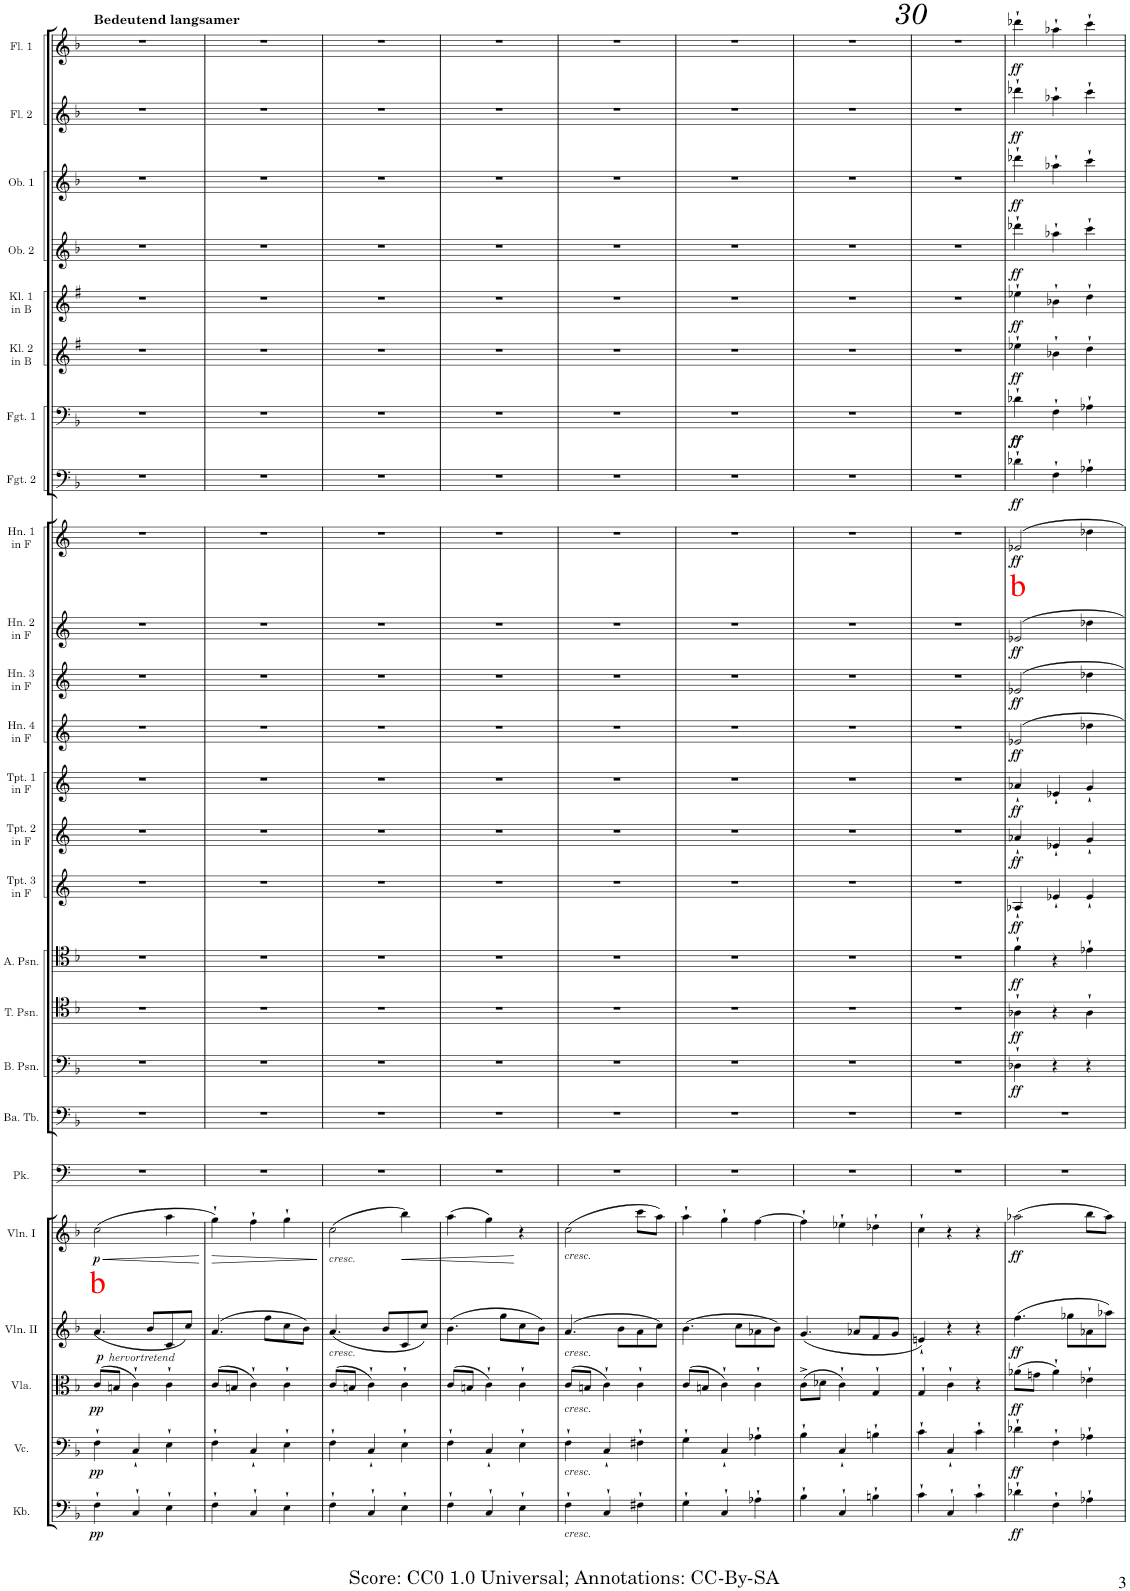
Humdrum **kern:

**kern	**dynam	**kern	**dynam	**kern	**dynam	**kern	**dynam	**kern	**text	**dynam	**kern	**kern	**kern	**dynam	**kern	**dynam	**kern	**kern	**dynam	**kern	**dynam	**kern	**dynam	**kern	**dynam	**kern	**dynam	**kern	**dynam	**kern	**text	**dynam	**kern	**dynam	**kern	**dynam	**kern	**dynam	**kern	**dynam	**kern	**dynam	**kern	**dynam	**kern	**dynam	**kern	**dynam
*part25	*part25	*part24	*part24	*part23	*part23	*part22	*part22	*part21	*part21	*part21	*part20	*part19	*part18	*part18	*part17	*part17	*part16	*part15	*part15	*part14	*part14	*part13	*part13	*part12	*part12	*part11	*part11	*part10	*part10	*part9	*part9	*part9	*part8	*part8	*part7	*part7	*part6	*part6	*part5	*part5	*part4	*part4	*part3	*part3	*part2	*part2	*part1	*part1
*staff25	*staff25	*staff24	*staff24	*staff23	*staff23	*staff22	*staff22	*staff21	*staff21	*staff21	*staff20	*staff19	*staff18	*staff18	*staff17	*staff17	*staff16	*staff15	*staff15	*staff14	*staff14	*staff13	*staff13	*staff12	*staff12	*staff11	*staff11	*staff10	*staff10	*staff9	*staff9	*staff9	*staff8	*staff8	*staff7	*staff7	*staff6	*staff6	*staff5	*staff5	*staff4	*staff4	*staff3	*staff3	*staff2	*staff2	*staff1	*staff1
*I"Kontrabässe	*	*I"Violoncellos	*	*I"Violen	*	*I"Violinen II	*	*I"Violinen I	*	*	*I"Pauken	*I"Bass Tuba	*I"Bassposaune	*	*I"Tenorposaune	*	*I"Altposaune	*I"Trompete 3 in F	*	*I"Trompete 2 in F	*	*I"Trompete 1 in F	*	*I"Horn 4 in F	*	*I"Horn 3 in F	*	*I"Horn 2 in F	*	*I"Horn 1 in F	*	*	*I"Fagott 2	*	*I"Fagott 1	*	*I"Klarinette 2 in B	*	*I"Klarinette 1 in B	*	*I"Oboe 2	*	*I"Oboe 1	*	*I"Flöte 2	*	*I"Flöte 1	*
*I'Kb.	*	*I'Vc.	*	*	*	*I'Vln. II	*	*I'Vln. I	*	*	*I'Pk.	*I'Ba. Tb.	*I'B. Psn.	*	*I'T. Psn.	*	*I'A. Psn.	*I'Tpt. 3 in F	*	*I'Tpt. 2 in F	*	*I'Tpt. 1 in F	*	*I'Hn. 4 in F	*	*I'Hn. 3  in F	*	*I'Hn. 2  in F	*	*I'Hn. 1 in F	*	*	*I'Fgt. 2	*	*I'Fgt. 1	*	*I'Kl. 2 in B	*	*I'Kl. 1  in B	*	*I'Ob. 2	*	*I'Ob. 1	*	*I'Fl. 2	*	*I'Fl. 1	*
!!LO:PB:g=z
*clefF4	*	*clefF4	*	*clefC3	*	*clefG2	*	*clefG2	*	*	*clefF4	*clefF4	*clefF4	*	*clefC4	*	*clefC4	*clefG2	*	*clefG2	*	*clefG2	*	*clefG2	*	*clefG2	*	*clefG2	*	*clefG2	*	*	*clefF4	*	*clefF4	*	*clefG2	*	*clefG2	*	*clefG2	*	*clefG2	*	*clefG2	*	*clefG2	*
*Trd7c12	*	*	*	*	*	*	*	*	*	*	*	*	*	*	*	*	*	*Trd-3c-5	*	*Trd-3c-5	*	*Trd-3c-5	*	*Trd4c7	*	*Trd4c7	*	*Trd4c7	*	*Trd4c7	*	*	*	*	*	*	*Trd1c2	*	*Trd1c2	*	*	*	*	*	*	*	*	*
*k[b-]	*	*k[b-]	*	*k[b-]	*	*k[b-]	*	*k[b-]	*	*	*k[]	*k[b-]	*k[b-]	*	*k[b-]	*	*k[b-]	*k[]	*	*k[]	*	*k[]	*	*k[]	*	*k[]	*	*k[]	*	*k[]	*	*	*k[b-]	*	*k[b-]	*	*k[f#]	*	*k[f#]	*	*k[b-]	*	*k[b-]	*	*k[b-]	*	*k[b-]	*
*M3/4	*	*M3/4	*	*M3/4	*	*M3/4	*	*M3/4	*	*	*M3/4	*M3/4	*M3/4	*	*M3/4	*	*M3/4	*M3/4	*	*M3/4	*	*M3/4	*	*M3/4	*	*M3/4	*	*M3/4	*	*M3/4	*	*	*M3/4	*	*M3/4	*	*M3/4	*	*M3/4	*	*M3/4	*	*M3/4	*	*M3/4	*	*M3/4	*
=23	=23	=23	=23	=23	=23	=23	=23	=23	=23	=23	=23	=23	=23	=23	=23	=23	=23	=23	=23	=23	=23	=23	=23	=23	=23	=23	=23	=23	=23	=23	=23	=23	=23	=23	=23	=23	=23	=23	=23	=23	=23	=23	=23	=23	=23	=23	=23	=23
!	!	!	!	!	!	!	!	!	!	!	!	!	!	!	!	!	!	!	!	!	!	!	!	!	!	!	!	!	!	!	!	!	!	!	!	!	!	!	!	!	!	!	!	!	!	!	!LO:TX:a:B:t=Bedeutend langsamer	!
!	!	!	!	!	!	!LO:TX:a:i:t=hervortretend	!	!	!	!	!	!	!	!	!	!	!	!	!	!	!	!	!	!	!	!	!	!	!	!	!	!	!	!	!	!	!	!	!	!	!	!	!	!	!	!	!	!
!	!LO:DY:b	!	!LO:DY:b	!	!LO:DY:b	!	!LO:DY:b	!	!LO:LY:b:color=#FF0000	!LO:HP:b	!	!	!	!	!	!	!	!	!	!	!	!	!	!	!	!	!	!	!	!	!	!	!	!	!	!	!	!	!	!	!	!	!	!	!	!	!	!
!	!	!	!	!	!	!	!	!	!	!LO:DY:n=1:b	!	!	!	!	!	!	!	!	!	!	!	!	!	!	!	!	!	!	!	!	!	!	!	!	!	!	!	!	!	!	!	!	!	!	!	!	!	!
4F`\	pp	4F`\	pp	(8c/L	pp	(4.a/	p	(2cc\	b	< p	2.r	2.r	2.r	.	2.r	.	2.r	2.r	.	2.r	.	2.r	.	2.r	.	2.r	.	2.r	.	2.r	.	.	2.r	.	2.r	.	2.r	.	2.r	.	2.r	.	2.r	.	2.r	.	2.r	.
.	.	.	.	8Bn/J	.	.	.	.	.	.	.	.	.	.	.	.	.	.	.	.	.	.	.	.	.	.	.	.	.	.	.	.	.	.	.	.	.	.	.	.	.	.	.	.	.	.	.	.
4C`>/	.	4C`</	.	4c`\)	.	.	.	.	.	.	.	.	.	.	.	.	.	.	.	.	.	.	.	.	.	.	.	.	.	.	.	.	.	.	.	.	.	.	.	.	.	.	.	.	.	.	.	.
.	.	.	.	.	.	8b-/L	.	.	.	.	.	.	.	.	.	.	.	.	.	.	.	.	.	.	.	.	.	.	.	.	.	.	.	.	.	.	.	.	.	.	.	.	.	.	.	.	.	.
4E`\	.	4E`\	.	4c`\	.	8c/	.	4aa\	.	.	.	.	.	.	.	.	.	.	.	.	.	.	.	.	.	.	.	.	.	.	.	.	.	.	.	.	.	.	.	.	.	.	.	.	.	.	.	.
.	.	.	.	.	.	8cc/J)	.	.	.	.	.	.	.	.	.	.	.	.	.	.	.	.	.	.	.	.	.	.	.	.	.	.	.	.	.	.	.	.	.	.	.	.	.	.	.	.	.	.
.	.	.	.	.	.	.	.	.	.	[	.	.	.	.	.	.	.	.	.	.	.	.	.	.	.	.	.	.	.	.	.	.	.	.	.	.	.	.	.	.	.	.	.	.	.	.	.	.
=24	=24	=24	=24	=24	=24	=24	=24	=24	=24	=24	=24	=24	=24	=24	=24	=24	=24	=24	=24	=24	=24	=24	=24	=24	=24	=24	=24	=24	=24	=24	=24	=24	=24	=24	=24	=24	=24	=24	=24	=24	=24	=24	=24	=24	=24	=24	=24	=24
!	!	!	!	!	!	!	!	!	!	!LO:HP:b	!	!	!	!	!	!	!	!	!	!	!	!	!	!	!	!	!	!	!	!	!	!	!	!	!	!	!	!	!	!	!	!	!	!	!	!	!	!
4F`\	.	4F`\	.	(8c/L	.	(4.a/	.	4gg`\)	.	>	2.r	2.r	2.r	.	2.r	.	2.r	2.r	.	2.r	.	2.r	.	2.r	.	2.r	.	2.r	.	2.r	.	.	2.r	.	2.r	.	2.r	.	2.r	.	2.r	.	2.r	.	2.r	.	2.r	.
.	.	.	.	8Bn/J	.	.	.	.	.	.	.	.	.	.	.	.	.	.	.	.	.	.	.	.	.	.	.	.	.	.	.	.	.	.	.	.	.	.	.	.	.	.	.	.	.	.	.	.
4C`>/	.	4C`</	.	4c`\)	.	.	.	4ff`\	.	.	.	.	.	.	.	.	.	.	.	.	.	.	.	.	.	.	.	.	.	.	.	.	.	.	.	.	.	.	.	.	.	.	.	.	.	.	.	.
.	.	.	.	.	.	8ff\L	.	.	.	.	.	.	.	.	.	.	.	.	.	.	.	.	.	.	.	.	.	.	.	.	.	.	.	.	.	.	.	.	.	.	.	.	.	.	.	.	.	.
4E`\	.	4E`\	.	4c`\	.	8cc\	.	4gg`\	.	.	.	.	.	.	.	.	.	.	.	.	.	.	.	.	.	.	.	.	.	.	.	.	.	.	.	.	.	.	.	.	.	.	.	.	.	.	.	.
.	.	.	.	.	.	8b-\J)	.	.	.	.	.	.	.	.	.	.	.	.	.	.	.	.	.	.	.	.	.	.	.	.	.	.	.	.	.	.	.	.	.	.	.	.	.	.	.	.	.	.
.	.	.	.	.	.	.	.	.	.	]	.	.	.	.	.	.	.	.	.	.	.	.	.	.	.	.	.	.	.	.	.	.	.	.	.	.	.	.	.	.	.	.	.	.	.	.	.	.
=25	=25	=25	=25	=25	=25	=25	=25	=25	=25	=25	=25	=25	=25	=25	=25	=25	=25	=25	=25	=25	=25	=25	=25	=25	=25	=25	=25	=25	=25	=25	=25	=25	=25	=25	=25	=25	=25	=25	=25	=25	=25	=25	=25	=25	=25	=25	=25	=25
!	!	!	!	!	!	!	!	!LO:TX:b:i:t=cresc.	!	!	!	!	!	!	!	!	!	!	!	!	!	!	!	!	!	!	!	!	!	!	!	!	!	!	!	!	!	!	!	!	!	!	!	!	!	!	!	!
!	!	!	!	!	!	!LO:TX:b:i:t=cresc.	!	!	!	!	!	!	!	!	!	!	!	!	!	!	!	!	!	!	!	!	!	!	!	!	!	!	!	!	!	!	!	!	!	!	!	!	!	!	!	!	!	!
4F`\	.	4F`\	.	(8c/L	.	(4.a/	.	(2cc\	.	.	2.r	2.r	2.r	.	2.r	.	2.r	2.r	.	2.r	.	2.r	.	2.r	.	2.r	.	2.r	.	2.r	.	.	2.r	.	2.r	.	2.r	.	2.r	.	2.r	.	2.r	.	2.r	.	2.r	.
.	.	.	.	8Bn/J	.	.	.	.	.	.	.	.	.	.	.	.	.	.	.	.	.	.	.	.	.	.	.	.	.	.	.	.	.	.	.	.	.	.	.	.	.	.	.	.	.	.	.	.
4C`>/	.	4C`</	.	4c`\)	.	.	.	.	.	.	.	.	.	.	.	.	.	.	.	.	.	.	.	.	.	.	.	.	.	.	.	.	.	.	.	.	.	.	.	.	.	.	.	.	.	.	.	.
.	.	.	.	.	.	8b-/L	.	.	.	.	.	.	.	.	.	.	.	.	.	.	.	.	.	.	.	.	.	.	.	.	.	.	.	.	.	.	.	.	.	.	.	.	.	.	.	.	.	.
!	!	!	!	!	!	!	!	!	!	!LO:HP:b	!	!	!	!	!	!	!	!	!	!	!	!	!	!	!	!	!	!	!	!	!	!	!	!	!	!	!	!	!	!	!	!	!	!	!	!	!	!
4E`\	.	4E`\	.	4c`\	.	8c/	.	4bb-\)	.	<	.	.	.	.	.	.	.	.	.	.	.	.	.	.	.	.	.	.	.	.	.	.	.	.	.	.	.	.	.	.	.	.	.	.	.	.	.	.
.	.	.	.	.	.	8cc/J)	.	.	.	.	.	.	.	.	.	.	.	.	.	.	.	.	.	.	.	.	.	.	.	.	.	.	.	.	.	.	.	.	.	.	.	.	.	.	.	.	.	.
=26	=26	=26	=26	=26	=26	=26	=26	=26	=26	=26	=26	=26	=26	=26	=26	=26	=26	=26	=26	=26	=26	=26	=26	=26	=26	=26	=26	=26	=26	=26	=26	=26	=26	=26	=26	=26	=26	=26	=26	=26	=26	=26	=26	=26	=26	=26	=26	=26
4F`\	.	4F`\	.	(8c/L	.	(4.b-\	.	(4aa\	.	.	2.r	2.r	2.r	.	2.r	.	2.r	2.r	.	2.r	.	2.r	.	2.r	.	2.r	.	2.r	.	2.r	.	.	2.r	.	2.r	.	2.r	.	2.r	.	2.r	.	2.r	.	2.r	.	2.r	.
.	.	.	.	8Bn/J	.	.	.	.	.	.	.	.	.	.	.	.	.	.	.	.	.	.	.	.	.	.	.	.	.	.	.	.	.	.	.	.	.	.	.	.	.	.	.	.	.	.	.	.
4C`>/	.	4C`</	.	4c`\)	.	.	.	4gg\)	.	.	.	.	.	.	.	.	.	.	.	.	.	.	.	.	.	.	.	.	.	.	.	.	.	.	.	.	.	.	.	.	.	.	.	.	.	.	.	.
.	.	.	.	.	.	8gg\L	.	.	.	.	.	.	.	.	.	.	.	.	.	.	.	.	.	.	.	.	.	.	.	.	.	.	.	.	.	.	.	.	.	.	.	.	.	.	.	.	.	.
4E`\	.	4E`\	.	4c`\	.	8cc\	.	4r	.	[	.	.	.	.	.	.	.	.	.	.	.	.	.	.	.	.	.	.	.	.	.	.	.	.	.	.	.	.	.	.	.	.	.	.	.	.	.	.
.	.	.	.	.	.	8b-\J)	.	.	.	.	.	.	.	.	.	.	.	.	.	.	.	.	.	.	.	.	.	.	.	.	.	.	.	.	.	.	.	.	.	.	.	.	.	.	.	.	.	.
=27	=27	=27	=27	=27	=27	=27	=27	=27	=27	=27	=27	=27	=27	=27	=27	=27	=27	=27	=27	=27	=27	=27	=27	=27	=27	=27	=27	=27	=27	=27	=27	=27	=27	=27	=27	=27	=27	=27	=27	=27	=27	=27	=27	=27	=27	=27	=27	=27
!	!	!	!	!	!	!	!	!LO:TX:b:i:t=cresc.	!	!	!	!	!	!	!	!	!	!	!	!	!	!	!	!	!	!	!	!	!	!	!	!	!	!	!	!	!	!	!	!	!	!	!	!	!	!	!	!
!	!	!	!	!	!	!LO:TX:b:i:t=cresc.	!	!	!	!	!	!	!	!	!	!	!	!	!	!	!	!	!	!	!	!	!	!	!	!	!	!	!	!	!	!	!	!	!	!	!	!	!	!	!	!	!	!
!	!	!	!	!LO:TX:b:i:t=cresc.	!	!	!	!	!	!	!	!	!	!	!	!	!	!	!	!	!	!	!	!	!	!	!	!	!	!	!	!	!	!	!	!	!	!	!	!	!	!	!	!	!	!	!	!
!	!	!LO:TX:b:i:t=cresc.	!	!	!	!	!	!	!	!	!	!	!	!	!	!	!	!	!	!	!	!	!	!	!	!	!	!	!	!	!	!	!	!	!	!	!	!	!	!	!	!	!	!	!	!	!	!
!LO:TX:b:i:t=cresc.	!	!	!	!	!	!	!	!	!	!	!	!	!	!	!	!	!	!	!	!	!	!	!	!	!	!	!	!	!	!	!	!	!	!	!	!	!	!	!	!	!	!	!	!	!	!	!	!
4F`\	.	4F`\	.	(8c/L	.	(4.a/	.	(2cc\	.	.	2.r	2.r	2.r	.	2.r	.	2.r	2.r	.	2.r	.	2.r	.	2.r	.	2.r	.	2.r	.	2.r	.	.	2.r	.	2.r	.	2.r	.	2.r	.	2.r	.	2.r	.	2.r	.	2.r	.
.	.	.	.	8Bn/J	.	.	.	.	.	.	.	.	.	.	.	.	.	.	.	.	.	.	.	.	.	.	.	.	.	.	.	.	.	.	.	.	.	.	.	.	.	.	.	.	.	.	.	.
4C`>/	.	4C`</	.	4c`\)	.	.	.	.	.	.	.	.	.	.	.	.	.	.	.	.	.	.	.	.	.	.	.	.	.	.	.	.	.	.	.	.	.	.	.	.	.	.	.	.	.	.	.	.
.	.	.	.	.	.	8b-\L	.	.	.	.	.	.	.	.	.	.	.	.	.	.	.	.	.	.	.	.	.	.	.	.	.	.	.	.	.	.	.	.	.	.	.	.	.	.	.	.	.	.
4F#X`\	.	4F#X`\	.	4c`\	.	8a\	.	8ccc\L	.	.	.	.	.	.	.	.	.	.	.	.	.	.	.	.	.	.	.	.	.	.	.	.	.	.	.	.	.	.	.	.	.	.	.	.	.	.	.	.
.	.	.	.	.	.	8cc\J)	.	8aa\J)	.	.	.	.	.	.	.	.	.	.	.	.	.	.	.	.	.	.	.	.	.	.	.	.	.	.	.	.	.	.	.	.	.	.	.	.	.	.	.	.
=28	=28	=28	=28	=28	=28	=28	=28	=28	=28	=28	=28	=28	=28	=28	=28	=28	=28	=28	=28	=28	=28	=28	=28	=28	=28	=28	=28	=28	=28	=28	=28	=28	=28	=28	=28	=28	=28	=28	=28	=28	=28	=28	=28	=28	=28	=28	=28	=28
4G`\	.	4G`\	.	(8c/L	.	(4.b-\	.	4aa`\	.	.	2.r	2.r	2.r	.	2.r	.	2.r	2.r	.	2.r	.	2.r	.	2.r	.	2.r	.	2.r	.	2.r	.	.	2.r	.	2.r	.	2.r	.	2.r	.	2.r	.	2.r	.	2.r	.	2.r	.
.	.	.	.	8Bn/J	.	.	.	.	.	.	.	.	.	.	.	.	.	.	.	.	.	.	.	.	.	.	.	.	.	.	.	.	.	.	.	.	.	.	.	.	.	.	.	.	.	.	.	.
4C`>/	.	4C`</	.	4c`\)	.	.	.	4gg`\	.	.	.	.	.	.	.	.	.	.	.	.	.	.	.	.	.	.	.	.	.	.	.	.	.	.	.	.	.	.	.	.	.	.	.	.	.	.	.	.
.	.	.	.	.	.	8cc\L	.	.	.	.	.	.	.	.	.	.	.	.	.	.	.	.	.	.	.	.	.	.	.	.	.	.	.	.	.	.	.	.	.	.	.	.	.	.	.	.	.	.
4A-X`\	.	4A-X`\	.	4c`>\	.	8a-X\	.	[4ff\	.	.	.	.	.	.	.	.	.	.	.	.	.	.	.	.	.	.	.	.	.	.	.	.	.	.	.	.	.	.	.	.	.	.	.	.	.	.	.	.
.	.	.	.	.	.	8b-\J)	.	.	.	.	.	.	.	.	.	.	.	.	.	.	.	.	.	.	.	.	.	.	.	.	.	.	.	.	.	.	.	.	.	.	.	.	.	.	.	.	.	.
=29	=29	=29	=29	=29	=29	=29	=29	=29	=29	=29	=29	=29	=29	=29	=29	=29	=29	=29	=29	=29	=29	=29	=29	=29	=29	=29	=29	=29	=29	=29	=29	=29	=29	=29	=29	=29	=29	=29	=29	=29	=29	=29	=29	=29	=29	=29	=29	=29
4B-`\	.	4B-`\	.	(8c^\L	.	(<4.g/	.	4ff`\]	.	.	2.r	2.r	2.r	.	2.r	.	2.r	2.r	.	2.r	.	2.r	.	2.r	.	2.r	.	2.r	.	2.r	.	.	2.r	.	2.r	.	2.r	.	2.r	.	2.r	.	2.r	.	2.r	.	2.r	.
.	.	.	.	8d-X\J	.	.	.	.	.	.	.	.	.	.	.	.	.	.	.	.	.	.	.	.	.	.	.	.	.	.	.	.	.	.	.	.	.	.	.	.	.	.	.	.	.	.	.	.
4C`>/	.	4C`</	.	4c`\)	.	.	.	4ee-X`\	.	.	.	.	.	.	.	.	.	.	.	.	.	.	.	.	.	.	.	.	.	.	.	.	.	.	.	.	.	.	.	.	.	.	.	.	.	.	.	.
.	.	.	.	.	.	8a-X/L	.	.	.	.	.	.	.	.	.	.	.	.	.	.	.	.	.	.	.	.	.	.	.	.	.	.	.	.	.	.	.	.	.	.	.	.	.	.	.	.	.	.
4Bn`\	.	4Bn`\	.	4G`>/	.	8f/	.	4dd-X`\	.	.	.	.	.	.	.	.	.	.	.	.	.	.	.	.	.	.	.	.	.	.	.	.	.	.	.	.	.	.	.	.	.	.	.	.	.	.	.	.
.	.	.	.	.	.	8g/J	.	.	.	.	.	.	.	.	.	.	.	.	.	.	.	.	.	.	.	.	.	.	.	.	.	.	.	.	.	.	.	.	.	.	.	.	.	.	.	.	.	.
=30	=30	=30	=30	=30	=30	=30	=30	=30	=30	=30	=30	=30	=30	=30	=30	=30	=30	=30	=30	=30	=30	=30	=30	=30	=30	=30	=30	=30	=30	=30	=30	=30	=30	=30	=30	=30	=30	=30	=30	=30	=30	=30	=30	=30	=30	=30	=30	=30
4c`\	.	4c`\	.	4G`>/	.	4en`/)	.	4cc`\	.	.	2.r	2.r	2.r	.	2.r	.	2.r	2.r	.	2.r	.	2.r	.	2.r	.	2.r	.	2.r	.	2.r	.	.	2.r	.	2.r	.	2.r	.	2.r	.	2.r	.	2.r	.	2.r	.	2.r	.
4C`>/	.	4C`</	.	4c`>\	.	4r	.	4r	.	.	.	.	.	.	.	.	.	.	.	.	.	.	.	.	.	.	.	.	.	.	.	.	.	.	.	.	.	.	.	.	.	.	.	.	.	.	.	.
4c`\	.	4c`\	.	4r	.	4r	.	4r	.	.	.	.	.	.	.	.	.	.	.	.	.	.	.	.	.	.	.	.	.	.	.	.	.	.	.	.	.	.	.	.	.	.	.	.	.	.	.	.
=31	=31	=31	=31	=31	=31	=31	=31	=31	=31	=31	=31	=31	=31	=31	=31	=31	=31	=31	=31	=31	=31	=31	=31	=31	=31	=31	=31	=31	=31	=31	=31	=31	=31	=31	=31	=31	=31	=31	=31	=31	=31	=31	=31	=31	=31	=31	=31	=31
!	!LO:DY:b	!	!LO:DY:b	!	!LO:DY:b	!	!LO:DY:b	!	!	!LO:DY:b	!	!	!	!LO:DY:b	!	!LO:DY:a	!	!	!	!	!	!	!	!	!	!	!	!	!	!	!LO:LY:b:color=#FF0000	!	!	!	!	!	!	!	!	!	!	!	!	!	!	!	!	!
!	!	!	!	!	!	!	!	!	!	!	!	!	!	!	!	!LO:DY:n=1:b	!	!	!LO:DY:b	!	!LO:DY:b	!	!LO:DY:b	!	!LO:DY:b	!	!LO:DY:b	!	!LO:DY:b	!	!	!LO:DY:b	!	!LO:DY:b	!	!LO:DY:b	!	!	!	!	!	!	!	!	!	!	!	!
!	!	!	!	!	!	!	!	!	!	!	!	!	!	!	!	!	!	!	!	!	!	!	!	!	!	!	!	!	!	!	!	!	!	!	!	!LO:DY:n=1:b	!	!LO:DY:b	!	!LO:DY:b	!	!LO:DY:b	!	!LO:DY:b	!	!LO:DY:b	!	!LO:DY:b
4d-X`\	ff	4d-X`\	ff	(8a-X\L	ff	(4.ff\	ff	(2aa-X\	.	ff	2.r	2.r	4D-X`\	ff	4A-X`\	ff ff	4f`\	4A-X`/	ff	4a-X`/	ff	4a-X`/	ff	2e-X/	ff	2e-X/	ff	2e-X/	ff	2e-X/	b	ff	4d-X`\	ff	4d-X`\	ff ff	4ee-X`\	ff	4ee-X`\	ff	4ddd-X`\	ff	4ddd-X`\	ff	4ddd-X`\	ff	4ddd-X`\	ff
.	.	.	.	8gn\J	.	.	.	.	.	.	.	.	.	.	.	.	.	.	.	.	.	.	.	.	.	.	.	.	.	.	.	.	.	.	.	.	.	.	.	.	.	.	.	.	.	.	.	.
4F`>\	.	4F`>\	.	4a-`\)	.	.	.	.	.	.	.	.	4r	.	4r	.	4r	4e-X`/	.	4e-X`/	.	4e-X`/	.	.	.	.	.	.	.	.	.	.	4F`\	.	4F`\	.	4b-X`\	.	4b-X`\	.	4aa-X`\	.	4aa-X`\	.	4aa-X`\	.	4aa-X`\	.
.	.	.	.	.	.	8gg-X\L	.	.	.	.	.	.	.	.	.	.	.	.	.	.	.	.	.	.	.	.	.	.	.	.	.	.	.	.	.	.	.	.	.	.	.	.	.	.	.	.	.	.
4A-X`\	.	4A-X`\	.	4e-X`>\	.	8a-X\	.	8bb-\L	.	.	.	.	4r	.	4A-`\	.	4e-X`\	4e-`/	.	4g`/	.	4g`/	.	4dd-X\	.	4dd-X\	.	4dd-X\	.	4dd-X\	.	.	4A-X`\	.	4A-X`\	.	4dd`\	.	4dd`\	.	4ccc`\	.	4ccc`\	.	4ccc`\	.	4ccc`\	.
.	.	.	.	.	.	8aa-X\J)	.	8aa-\J)	.	.	.	.	.	.	.	.	.	.	.	.	.	.	.	.	.	.	.	.	.	.	.	.	.	.	.	.	.	.	.	.	.	.	.	.	.	.	.	.
=	=	=	=	=	=	=	=	=	=	=	=	=	=	=	=	=	=	=	=	=	=	=	=	=	=	=	=	=	=	=	=	=	=	=	=	=	=	=	=	=	=	=	=	=	=	=	=	=
*-	*-	*-	*-	*-	*-	*-	*-	*-	*-	*-	*-	*-	*-	*-	*-	*-	*-	*-	*-	*-	*-	*-	*-	*-	*-	*-	*-	*-	*-	*-	*-	*-	*-	*-	*-	*-	*-	*-	*-	*-	*-	*-	*-	*-	*-	*-	*-	*-
